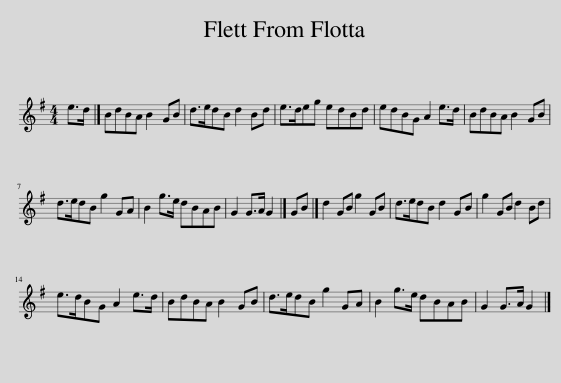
X:1
L:1/8
M:4/4
I:linebreak $
K:G
V:1 treble
V:1
 e>d |] BdBA B2 GB | d>edB d2 Bd | e>deg edBd | edBG A2 e>d | %5
 BdBA B2 GB |$ d>edB g2 GA | B2 g>e dBAB | G2 G>A G2 |] GB |] %10
 d2 GB g2 GB | d>edB d2 GB | g2 GB d2 Bd |$ e>dBG A2 e>d | BdBA B2 GB | %15
 d>edB g2 GA | B2 g>e dBAB | G2 G>A G2 |] %18
